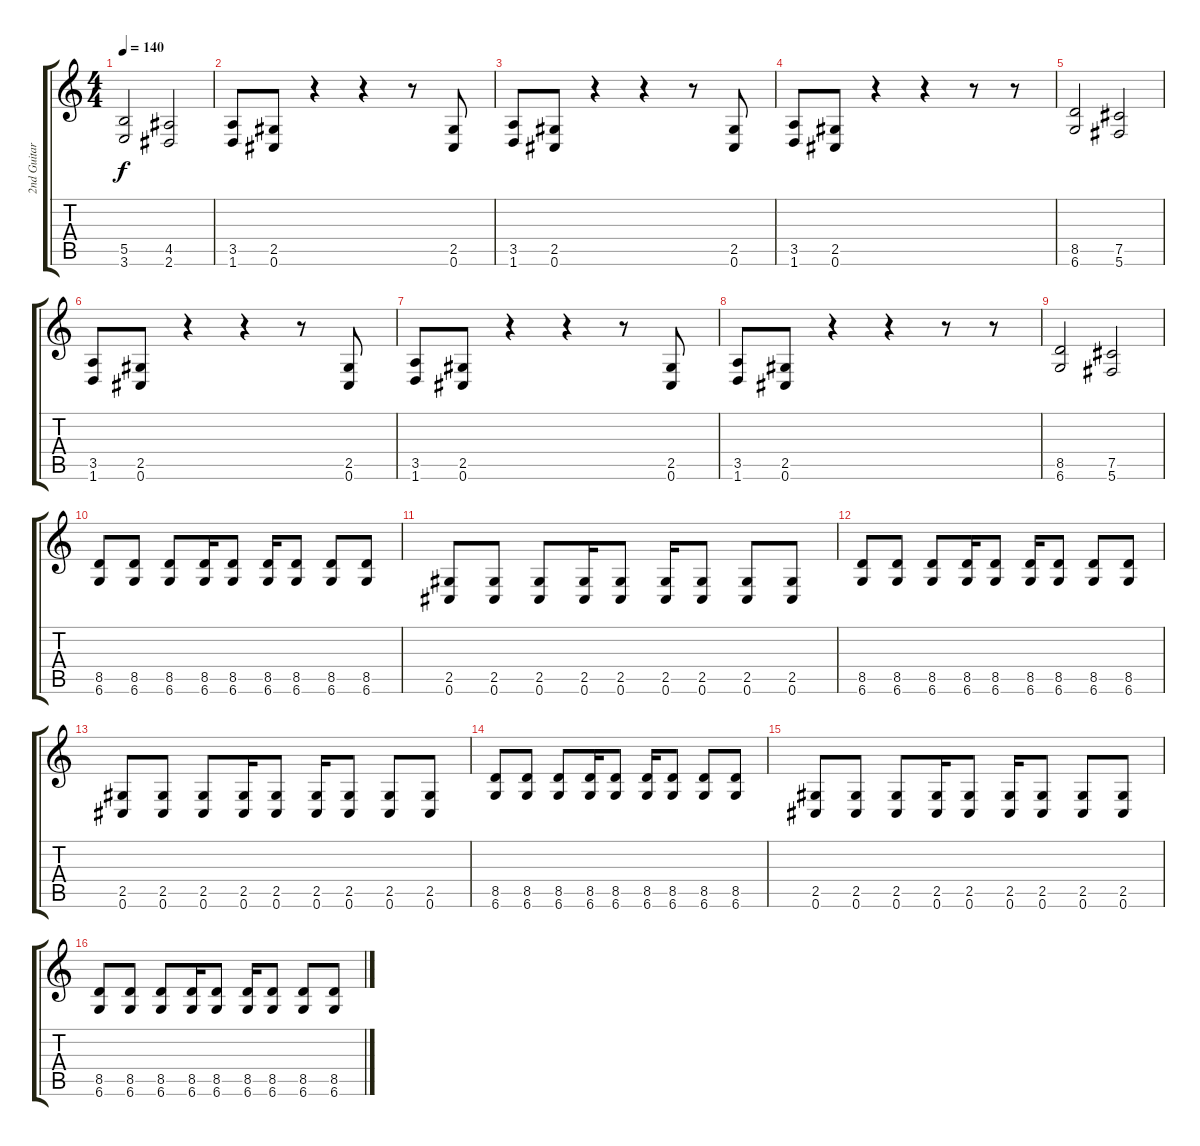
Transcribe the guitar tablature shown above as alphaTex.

\track ("2nd Guitar" "2nd Guitar") {instrument distortionguitar}
\staff {score tabs}
\tuning (Db4 Ab3 E3 B2 Gb2 Db2) {hide}
\ts (4 4)
\tempo 140
\clef g2
\ks c
(5.5 3.6).2{dy f} (4.5 2.6).2 |
(3.5 1.6).8 (2.5 0.6).8 r.4 r.4 r.8 (2.5 0.6).8 |
(3.5 1.6).8 (2.5 0.6).8 r.4 r.4 r.8 (2.5 0.6).8 |
(3.5 1.6).8 (2.5 0.6).8 r.4 r.4 r.8 r.8 |
(8.5 6.6).2 (7.5 5.6).2 |
(3.5 1.6).8 (2.5 0.6).8 r.4 r.4 r.8 (2.5 0.6).8 |
(3.5 1.6).8 (2.5 0.6).8 r.4 r.4 r.8 (2.5 0.6).8 |
(3.5 1.6).8 (2.5 0.6).8 r.4 r.4 r.8 r.8 |
(8.5 6.6).2 (7.5 5.6).2 |
(8.5 6.6).8 (8.5 6.6).8 (8.5 6.6).8 (8.5 6.6).16 (8.5 6.6).8 (8.5 6.6).16 (8.5 6.6).8 (8.5 6.6).8 (8.5 6.6).8 |
(2.5 0.6).8 (2.5 0.6).8 (2.5 0.6).8 (2.5 0.6).16 (2.5 0.6).8 (2.5 0.6).16 (2.5 0.6).8 (2.5 0.6).8 (2.5 0.6).8 |
(8.5 6.6).8 (8.5 6.6).8 (8.5 6.6).8 (8.5 6.6).16 (8.5 6.6).8 (8.5 6.6).16 (8.5 6.6).8 (8.5 6.6).8 (8.5 6.6).8 |
(2.5 0.6).8 (2.5 0.6).8 (2.5 0.6).8 (2.5 0.6).16 (2.5 0.6).8 (2.5 0.6).16 (2.5 0.6).8 (2.5 0.6).8 (2.5 0.6).8 |
(8.5 6.6).8 (8.5 6.6).8 (8.5 6.6).8 (8.5 6.6).16 (8.5 6.6).8 (8.5 6.6).16 (8.5 6.6).8 (8.5 6.6).8 (8.5 6.6).8 |
(2.5 0.6).8 (2.5 0.6).8 (2.5 0.6).8 (2.5 0.6).16 (2.5 0.6).8 (2.5 0.6).16 (2.5 0.6).8 (2.5 0.6).8 (2.5 0.6).8 |
(8.5 6.6).8 (8.5 6.6).8 (8.5 6.6).8 (8.5 6.6).16 (8.5 6.6).8 (8.5 6.6).16 (8.5 6.6).8 (8.5 6.6).8 (8.5 6.6).8
